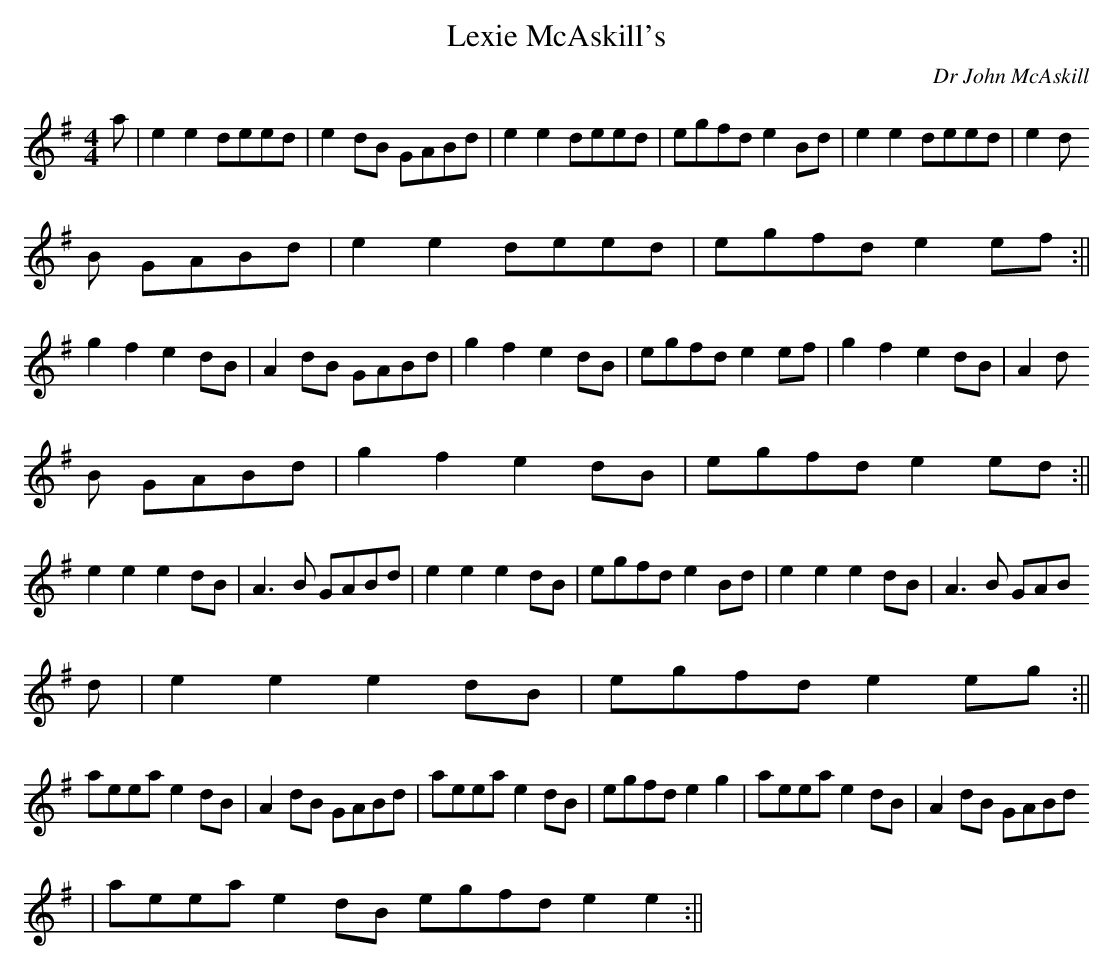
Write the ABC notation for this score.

X:1
T:Lexie McAskill's
M:4/4
L:1/8
C:Dr John McAskill
K:Em
a | e2 e2 deed | e2 dB GABd | e2 e2 deed | egfd e2 Bd| e2 e2 deed | e2 d
B GABd | e2 e2 deed | egfd e2 ef :||
g2 f2 e2 dB | A2 dB GABd | g2 f2 e2 dB | egfd e2 ef | g2 f2 e2 dB | A2 d
B GABd | g2 f2 e2 dB | egfd e2  ed :||
e2 e2 e2 dB| A3 B GABd | e2 e2 e2 dB | egfd e2 Bd| e2 e2 e2 dB| A3 B GAB
d | e2 e2 e2 dB | egfd e2 eg:||
aeea e2 dB| A2 dB GABd | aeea e2 dB | egfd e2 g2| aeea e2 dB| A2 dB GABd
| aeea e2 dB egfd e2 e2 :||
